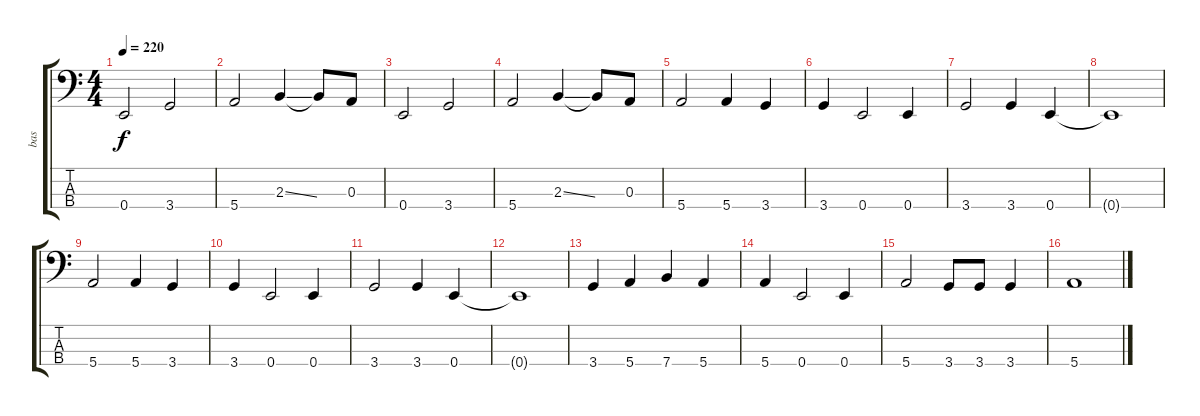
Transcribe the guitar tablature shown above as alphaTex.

\track ("bas" "bas") {instrument electricbassfinger}
\staff {score tabs}
\tuning (G2 D2 A1 E1) {hide}
\ts (4 4)
\tempo 220
\clef f4
\ks c
0.4.2{dy f} 3.4.2 |
5.4.2 2.3{ss}.4 2.3{t}.8 0.3.8 |
0.4.2 3.4.2 |
5.4.2 2.3{ss}.4 2.3{t}.8 0.3.8 |
5.4.2 5.4.4 3.4.4 |
3.4.4 0.4.2 0.4.4 |
3.4.2 3.4.4 0.4.4 |
0.4{t}.1 |
5.4.2 5.4.4 3.4.4 |
3.4.4 0.4.2 0.4.4 |
3.4.2 3.4.4 0.4.4 |
0.4{t}.1 |
3.4.4 5.4.4 7.4.4 5.4.4 |
5.4.4 0.4.2 0.4.4 |
5.4.2 3.4.8 3.4.8 3.4.4 |
5.4.1
